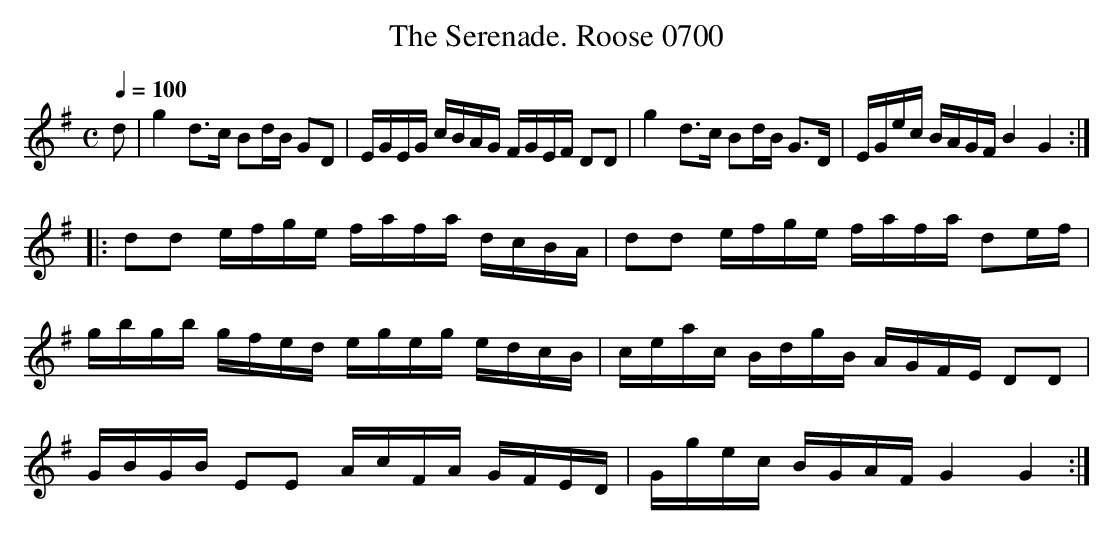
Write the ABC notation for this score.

X:1
T:Serenade. Roose 0700, The
L:1/8
M:C
Q:1/4=100
K:G
d|g2 d>c Bd/B/ GD|E/G/E/G/ c/B/A/G/ F/G/E/F/ DD | g2 d>c Bd/B/ G>D | \\
E/G/e/c/ B/A/G/F/ B2 G2 :|
|: dd e/f/g/e/ f/a/f/a/ d/c/B/A/ | dd e/f/g/e/ f/a/f/a/ de/f/ |
g/b/g/b/ g/f/e/d/ e/g/e/g/ e/d/c/B/ | c/e/a/c/ B/d/g/B/ A/G/F/E/ DD |
G/B/G/B/ EE A/c/F/A/ G/F/E/D/ | G/g/e/c/ B/G/A/F/ G2G2 :|
